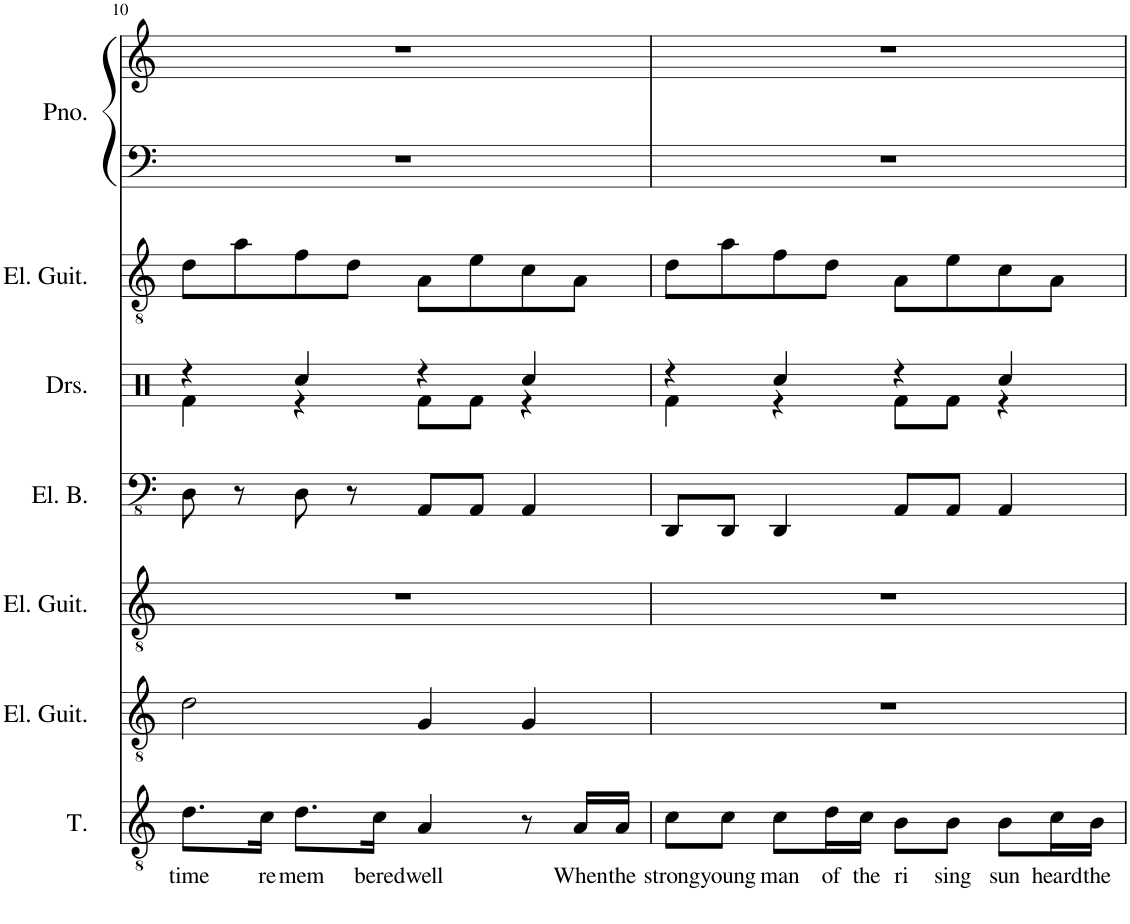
**kern	**text	**kern	**kern	**kern	**kern	**kern	**kern	**kern
*part7	*part7	*part6	*part5	*part4	*part3	*part2	*part1	*part1
*staff8	*staff8	*staff7	*staff6	*staff5	*staff4	*staff3	*staff2	*staff1
*I"Tenor	*	*I"Electric Guitar	*I"Electric Guitar	*I"Electric Bass	*I"Drumset	*I"Electric Guitar	*I"Piano	*
*I'T.	*	*I'El. Guit.	*I'El. Guit.	*I'El. B.	*I'Drs.	*I'El. Guit.	*I'Pno.	*
!!LO:PB:g=z
*clefGv2	*	*clefGv2	*clefGv2	*clefFv4	*clefX	*clefGv2	*clefF4	*clefG2
*k[]	*	*k[]	*k[]	*k[]	*k[]	*k[]	*k[]	*k[]
*M4/4	*	*M4/4	*M4/4	*M4/4	*M4/4	*M4/4	*M4/4	*M4/4
=10	=10	=10	=10	=10	=10	=10	=10	=10
!	!LO:LY:b	!	!	!	!	!	!	!
*	*	*	*	*	*^	*	*	*
8.d\L	time	2d\	1r	8DD\	4r	4Rf\	8d\L	1r	1r
.	.	.	.	8r	.	.	8a\	.	.
!	!LO:LY:b	!	!	!	!	!	!	!	!
16c\Jk	re	.	.	.	.	.	.	.	.
!	!LO:LY:b	!	!	!	!	!	!	!	!
8.d\L	mem	.	.	8DD\	4Rcc/	4r	8f\	.	.
.	.	.	.	8r	.	.	8d\J	.	.
!	!LO:LY:b	!	!	!	!	!	!	!	!
16c\Jk	bered	.	.	.	.	.	.	.	.
!	!LO:LY:b	!	!	!	!	!	!	!	!
4A/	well	4G/	.	8AAA/L	4r	8Rf\L	8A\L	.	.
.	.	.	.	8AAA/J	.	8Rf\J	8e\	.	.
8r	.	4G/	.	4AAA/	4Rcc/	4r	8c\	.	.
!	!LO:LY:b	!	!	!	!	!	!	!	!
16A/LL	When	.	.	.	.	.	8A\J	.	.
!	!LO:LY:b	!	!	!	!	!	!	!	!
16A/JJ	the	.	.	.	.	.	.	.	.
=11	=11	=11	=11	=11	=11	=11	=11	=11	=11
!	!LO:LY:b	!	!	!	!	!	!	!	!
8c\L	strong	1r	1r	8DDD/L	4r	4Rf\	8d\L	1r	1r
!	!LO:LY:b	!	!	!	!	!	!	!	!
8c\J	young	.	.	8DDD/J	.	.	8a\	.	.
!	!LO:LY:b	!	!	!	!	!	!	!	!
8c\L	man	.	.	4DDD/	4Rcc/	4r	8f\	.	.
!	!LO:LY:b	!	!	!	!	!	!	!	!
16d\L	of	.	.	.	.	.	8d\J	.	.
!	!LO:LY:b	!	!	!	!	!	!	!	!
16c\JJ	the	.	.	.	.	.	.	.	.
!	!LO:LY:b	!	!	!	!	!	!	!	!
8B\L	ri	.	.	8AAA/L	4r	8Rf\L	8A\L	.	.
!	!LO:LY:b	!	!	!	!	!	!	!	!
8B\J	sing	.	.	8AAA/J	.	8Rf\J	8e\	.	.
!	!LO:LY:b	!	!	!	!	!	!	!	!
8B\L	sun	.	.	4AAA/	4Rcc/	4r	8c\	.	.
!	!LO:LY:b	!	!	!	!	!	!	!	!
16c\L	heard	.	.	.	.	.	8A\J	.	.
!	!LO:LY:b	!	!	!	!	!	!	!	!
16B\JJ	the	.	.	.	.	.	.	.	.
*	*	*	*	*	*v	*v	*	*	*
=	=	=	=	=	=	=	=	=
*-	*-	*-	*-	*-	*-	*-	*-	*-
